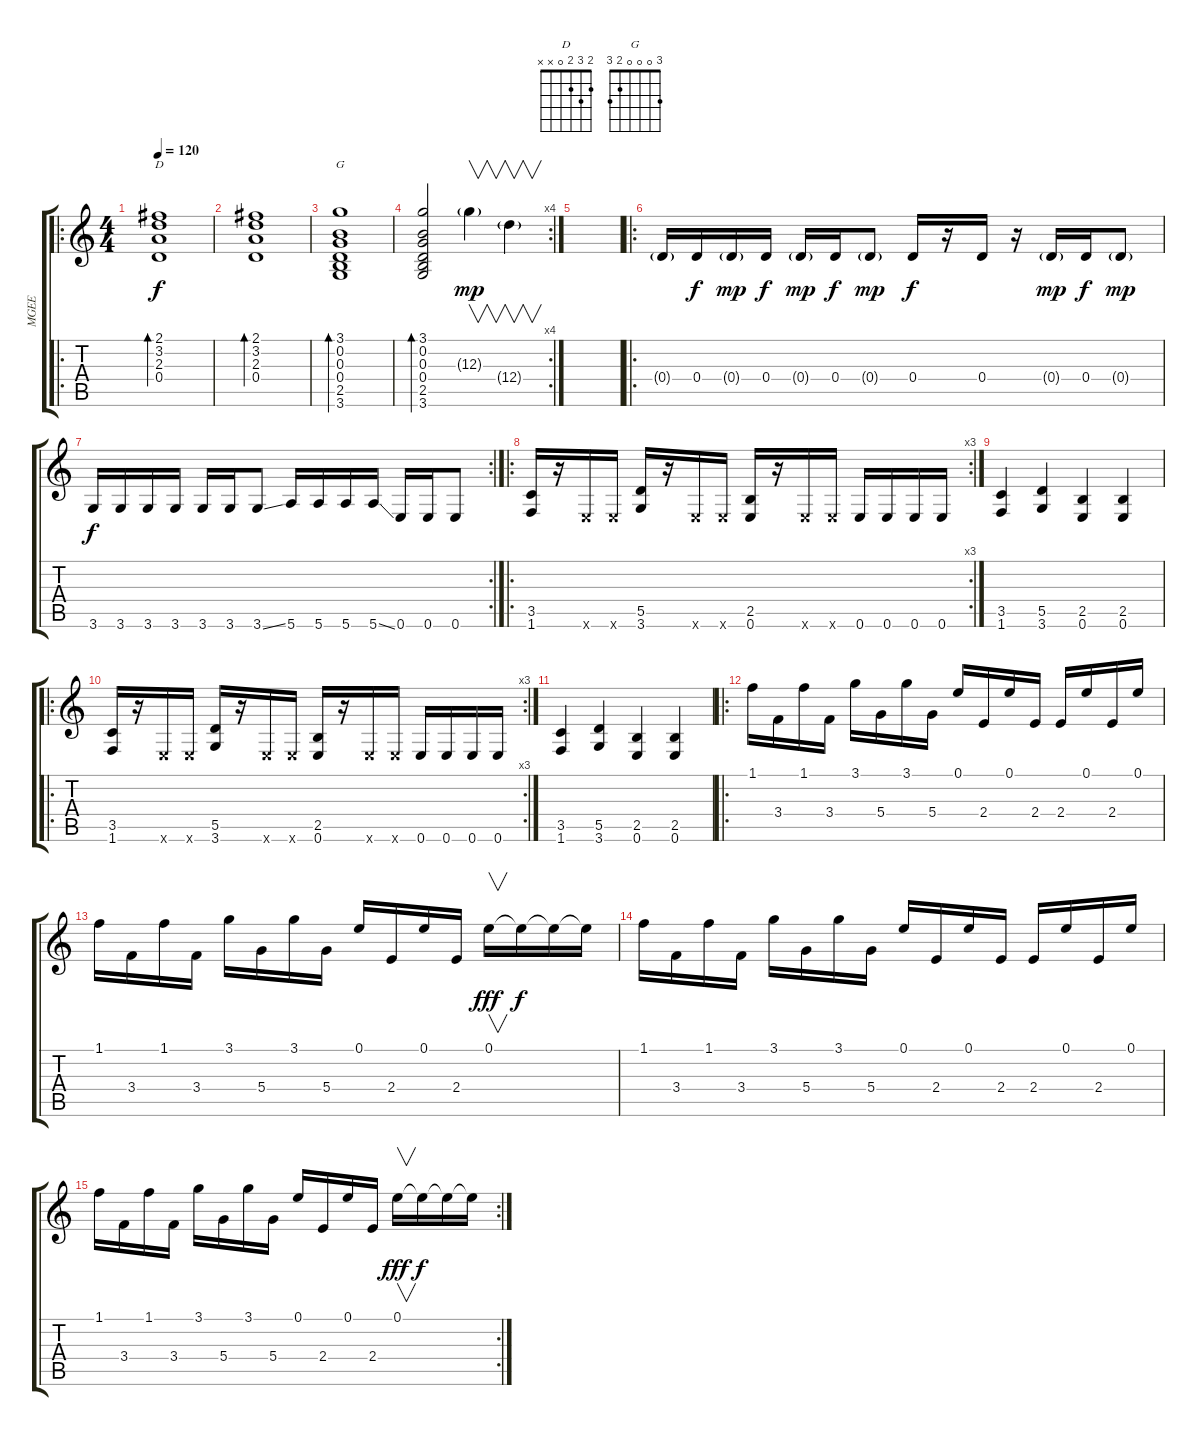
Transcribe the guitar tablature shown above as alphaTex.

\track ("MGEE" "MGEE") {instrument acousticguitarnylon}
\staff {score tabs}
\tuning (E4 B3 G3 D3 A2 E2) {hide}
\chord ("D" 2 3 2 0 x x)
\chord ("G" 3 0 0 0 2 3)
\ro
\ts (4 4)
\tempo 120
\clef g2
\ks c
(2.1 3.2 2.3 0.4).1{bd 480 ch "D" dy f instrument acousticguitarnylon} |
(2.1 3.2 2.3 0.4).1{bd 480} |
(3.1 0.2 0.3 0.4 2.5 3.6).1{bd 480 ch "G"} |
\rc 4
(3.1 0.2 0.3 0.4 2.5 3.6).2{bd 480} 12.3{g}.4{v dy mp} 12.4{g}.4{v} |
|
\ro
0.4{g}.16{instrument distortionguitar} 0.4.16{dy f} 0.4{g}.16{dy mp} 0.4.16{dy f} 0.4{g}.16{dy mp} 0.4.16{dy f} 0.4{g}.8{dy mp} 0.4.16{dy f} r.16 0.4.16 r.16 0.4{g}.16{dy mp} 0.4.16{dy f} 0.4{g}.8{dy mp} |
\rc 2
3.6.16{dy f instrument distortionguitar} 3.6.16 3.6.16 3.6.16 3.6.16 3.6.16 3.6{ss}.8 5.6.16 5.6.16 5.6.16 5.6{ss}.16 0.6.16 0.6.16 0.6.8 |
\ro
\rc 3
(3.5 1.6).16{instrument distortionguitar} r.16 0.6{x}.16 0.6{x}.16 (5.5 3.6).16 r.16 0.6{x}.16 0.6{x}.16 (2.5 0.6).16 r.16 0.6{x}.16 0.6{x}.16 0.6.16 0.6.16 0.6.16 0.6.16 |
(3.5 1.6).4 (5.5 3.6).4 (2.5 0.6).4 (2.5 0.6).4 |
\ro
\rc 3
(3.5 1.6).16{instrument distortionguitar} r.16 0.6{x}.16 0.6{x}.16 (5.5 3.6).16 r.16 0.6{x}.16 0.6{x}.16 (2.5 0.6).16 r.16 0.6{x}.16 0.6{x}.16 0.6.16 0.6.16 0.6.16 0.6.16 |
(3.5 1.6).4 (5.5 3.6).4 (2.5 0.6).4 (2.5 0.6).4 |
\ro
1.1.16{volume 8 balance 0 instrument electricguitarjazz} 3.4.16 1.1.16 3.4.16 3.1.16 5.4.16 3.1.16 5.4.16 0.1.16 2.4.16 0.1.16 2.4.16 2.4.16 0.1.16 2.4.16 0.1.16 |
1.1.16 3.4.16 1.1.16 3.4.16 3.1.16 5.4.16 3.1.16 5.4.16 0.1.16 2.4.16 0.1.16 2.4.16 0.1.16{v dy fff} 0.1{t}.16{dy f} 0.1{t}.16 0.1{t}.16 |
1.1.16 3.4.16 1.1.16 3.4.16 3.1.16 5.4.16 3.1.16 5.4.16 0.1.16 2.4.16 0.1.16 2.4.16 2.4.16 0.1.16 2.4.16 0.1.16 |
\rc 2
1.1.16 3.4.16 1.1.16 3.4.16 3.1.16 5.4.16 3.1.16 5.4.16 0.1.16 2.4.16 0.1.16 2.4.16 0.1.16{v dy fff} 0.1{t}.16{dy f} 0.1{t}.16 0.1{t}.16
